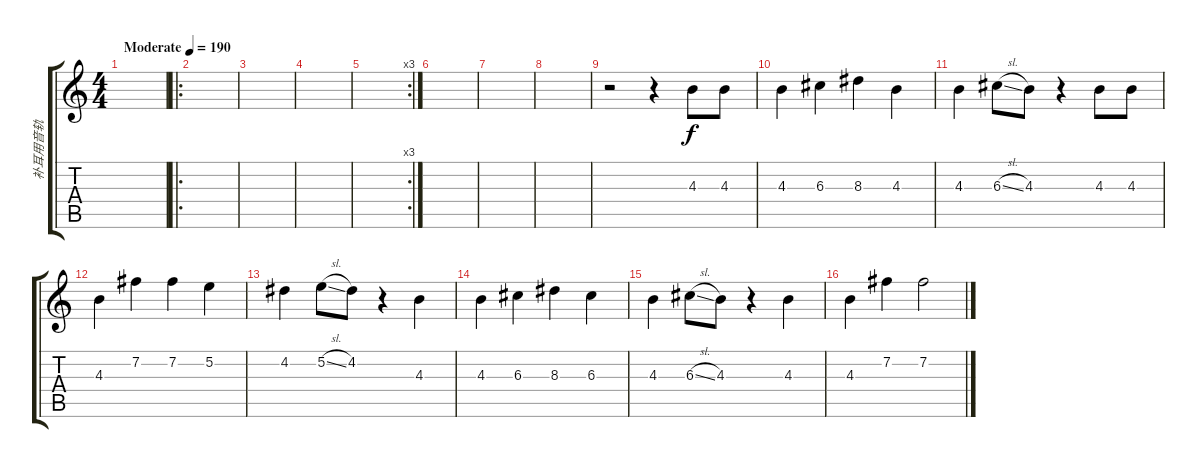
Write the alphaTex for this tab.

\track ("补耳用音轨" "补耳用音轨") {instrument acousticguitarsteel}
\staff {score tabs}
\tuning (E4 B3 G3 D3 A2 E2) {hide}
\ts (4 4)
\tempo (190 "Moderate")
\clef g2
\ks c
|
\ro
|
|
|
\rc 3
|
|
|
|
r.2 r.4 4.3.8 4.3.8 |
4.3.4 6.3.4 8.3.4 4.3.4 |
4.3.4 6.3{sl}.8 4.3.8 r.4 4.3.8 4.3.8 |
4.3.4 7.2.4 7.2.4 5.2.4 |
4.2.4 5.2{sl}.8 4.2.8 r.4 4.3.4 |
4.3.4 6.3.4 8.3.4 6.3.4 |
4.3.4 6.3{sl}.8 4.3.8 r.4 4.3.4 |
4.3.4 7.2.4 7.2{sl}.2
